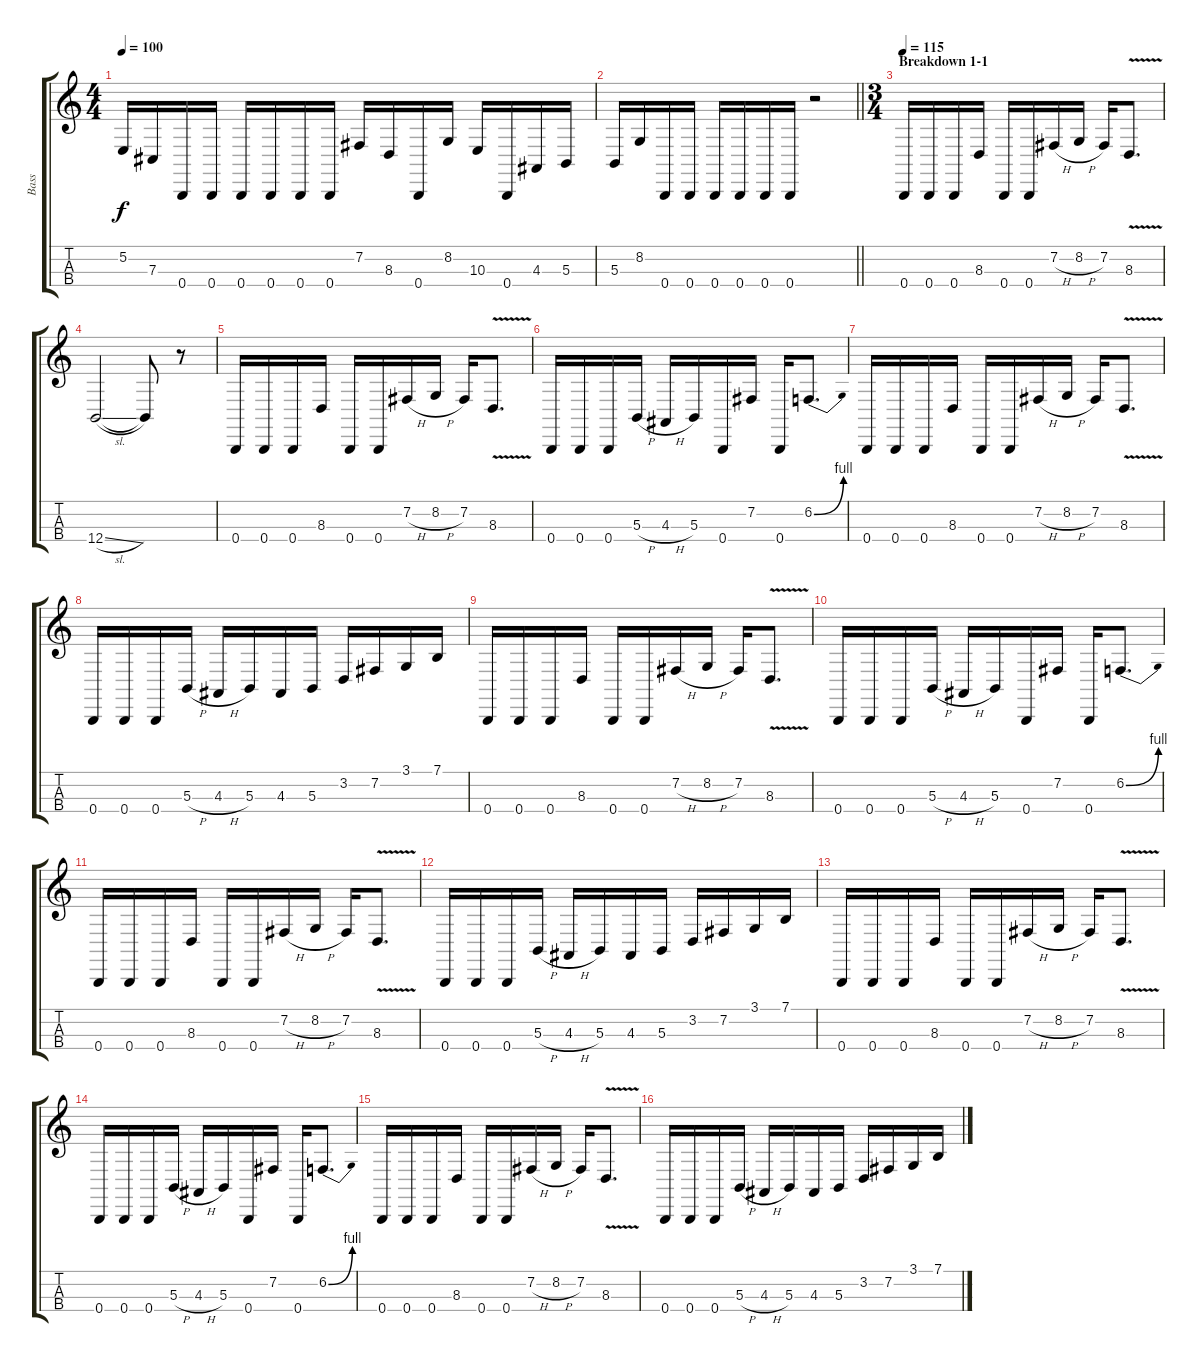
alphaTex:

\track ("Bass" "Bass") {instrument brightacousticpiano}
\staff {score tabs}
\tuning (E3 B2 Gb2 B1) {hide}
\ts (4 4)
\tempo 100
\clef g2
\ks c
5.2.16{dy f} 7.3.16 0.4.16 0.4.16 0.4.16 0.4.16 0.4.16 0.4.16 7.2.16 8.3.16 0.4.16 8.2.16 10.3.16 0.4.16 4.3.16 5.3.16 |
\barLineRight lightlight
5.3.16 8.2.16 0.4.16 0.4.16 0.4.16 0.4.16 0.4.16 0.4.16 r.2 |
\ts (3 4)
\section ("" "Breakdown 1-1")
\tempo 115
0.4.16 0.4.16 0.4.16 8.3.16 0.4.16 0.4.16 7.2{h}.16 8.2{h}.16 7.2.16 8.3{v}.8{d} |
12.4{sl}.2 12.4{t}.8 r.8 |
0.4.16 0.4.16 0.4.16 8.3.16 0.4.16 0.4.16 7.2{h}.16 8.2{h}.16 7.2.16 8.3{v}.8{d} |
0.4.16 0.4.16 0.4.16 5.3{h}.16 4.3{h}.16 5.3.16 0.4.16 7.2.16 0.4.16 6.2{be (bend 0 0 60 4)}.8{d} |
0.4.16 0.4.16 0.4.16 8.3.16 0.4.16 0.4.16 7.2{h}.16 8.2{h}.16 7.2.16 8.3{v}.8{d} |
0.4.16 0.4.16 0.4.16 5.3{h}.16 4.3{h}.16 5.3.16 4.3.16 5.3.16 3.2.16 7.2.16 3.1.16 7.1.16 |
0.4.16 0.4.16 0.4.16 8.3.16 0.4.16 0.4.16 7.2{h}.16 8.2{h}.16 7.2.16 8.3{v}.8{d} |
0.4.16 0.4.16 0.4.16 5.3{h}.16 4.3{h}.16 5.3.16 0.4.16 7.2.16 0.4.16 6.2{be (bend 0 0 60 4)}.8{d} |
0.4.16 0.4.16 0.4.16 8.3.16 0.4.16 0.4.16 7.2{h}.16 8.2{h}.16 7.2.16 8.3{v}.8{d} |
0.4.16 0.4.16 0.4.16 5.3{h}.16 4.3{h}.16 5.3.16 4.3.16 5.3.16 3.2.16 7.2.16 3.1.16 7.1.16 |
0.4.16 0.4.16 0.4.16 8.3.16 0.4.16 0.4.16 7.2{h}.16 8.2{h}.16 7.2.16 8.3{v}.8{d} |
0.4.16 0.4.16 0.4.16 5.3{h}.16 4.3{h}.16 5.3.16 0.4.16 7.2.16 0.4.16 6.2{be (bend 0 0 60 4)}.8{d} |
0.4.16 0.4.16 0.4.16 8.3.16 0.4.16 0.4.16 7.2{h}.16 8.2{h}.16 7.2.16 8.3{v}.8{d} |
0.4.16 0.4.16 0.4.16 5.3{h}.16 4.3{h}.16 5.3.16 4.3.16 5.3.16 3.2.16 7.2.16 3.1.16 7.1.16
